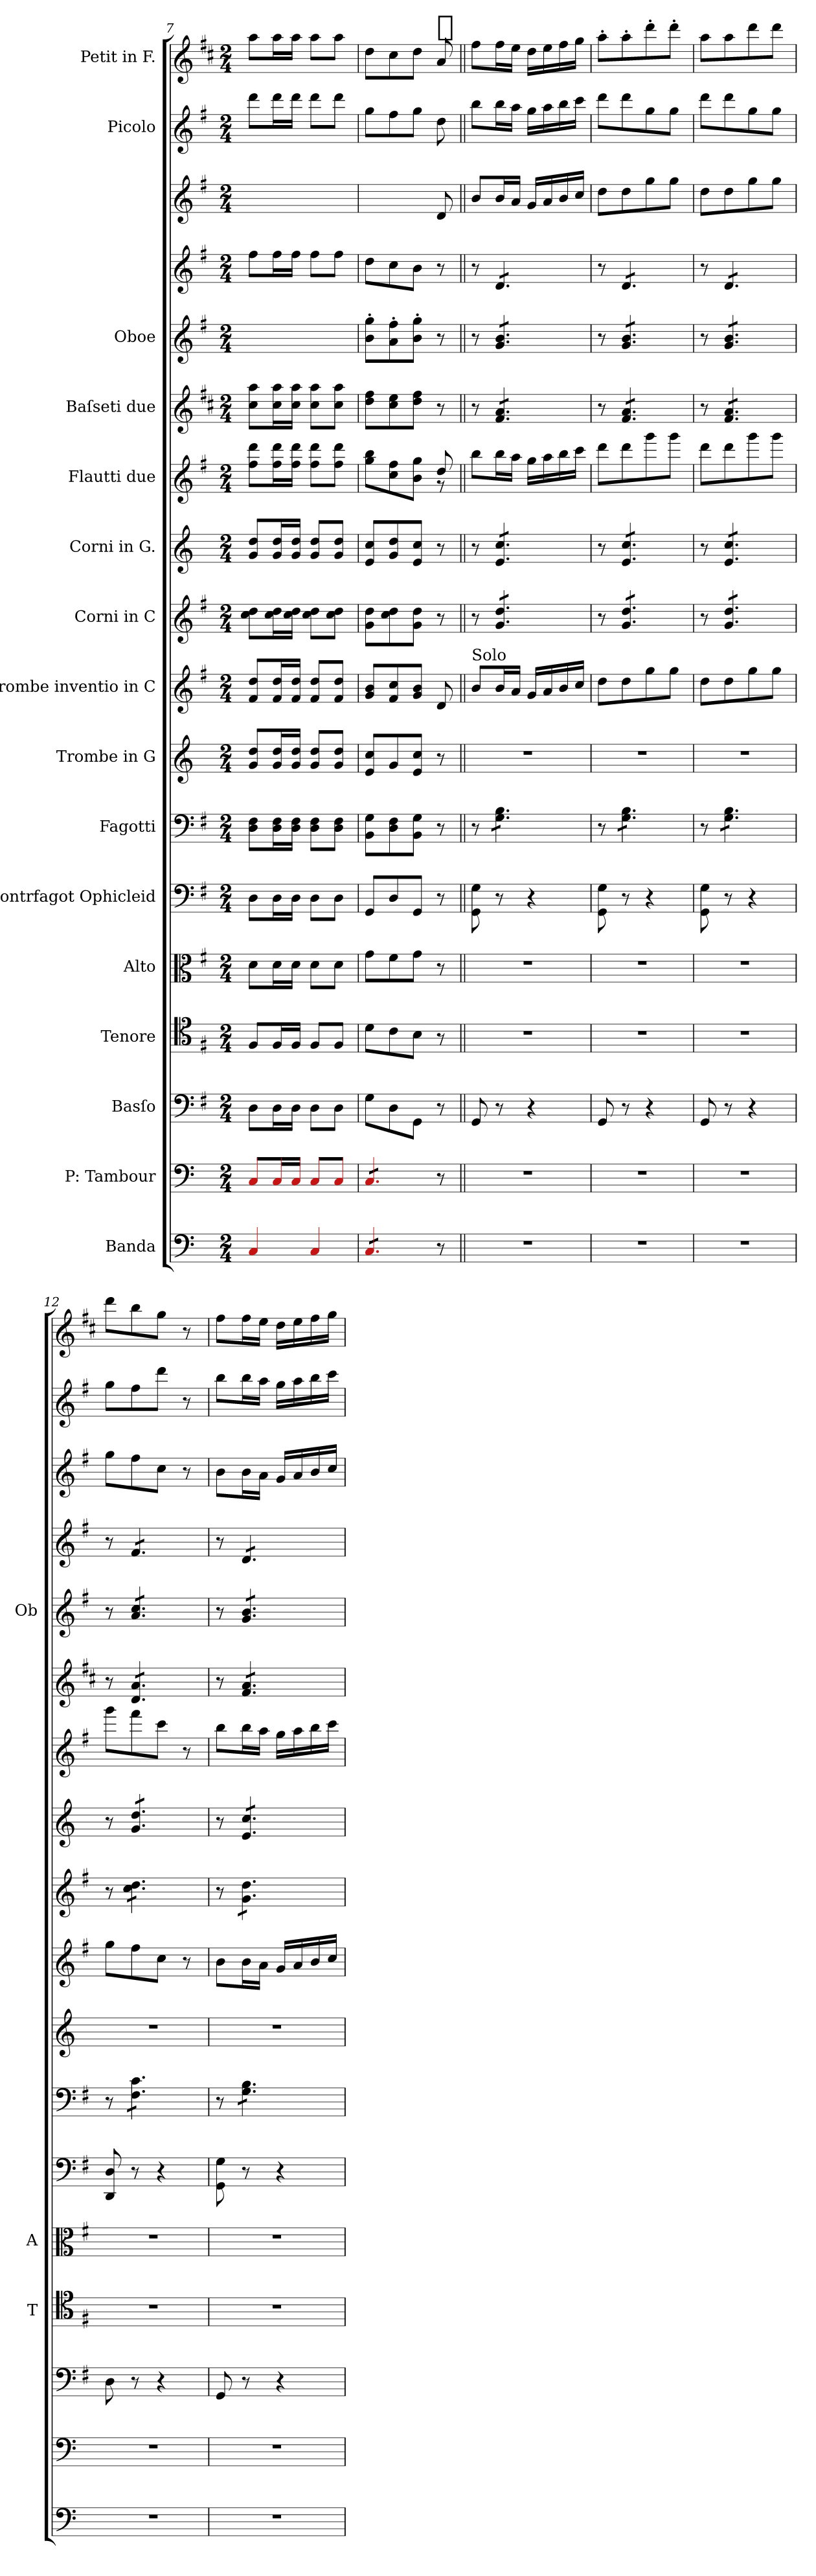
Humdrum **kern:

**kern	**kern	**kern	**kern	**kern	**kern	**kern	**kern	**kern	**kern	**kern	**kern	**kern	**kern	**kern	**kern	**kern	**kern
*part18	*part17	*part16	*part15	*part14	*part13	*part12	*part11	*part10	*part9	*part8	*part7	*part6	*part5	*part4	*part3	*part2	*part1
*staff18	*staff17	*staff16	*staff15	*staff14	*staff13	*staff12	*staff11	*staff10	*staff9	*staff8	*staff7	*staff6	*staff5	*staff4	*staff3	*staff2	*staff1
*I"Banda	*I"P: Tambour	*I"Basſo	*I"Tenore	*I"Alto	*I"Contrfagot Ophicleid	*I"Fagotti	*I"Trombe in G	*I"Trombe inventio in C	*I"Corni in C	*I"Corni in G.	*I"Flautti due	*I"Baſseti due	*I"Oboe	*	*	*I"Picolo	*I"Petit in F.
*	*	*	*I'T	*I'A	*	*	*	*	*	*	*	*	*I'Ob	*	*	*	*
*clefF4	*clefF4	*clefF4	*clefC4	*clefC3	*clefF4	*clefF4	*clefG2	*clefG2	*clefG2	*clefG2	*clefG2	*clefG2	*clefG2	*clefG2	*clefG2	*clefG2	*clefG2
*	*	*	*	*	*	*	*ITrd-4c-7	*	*	*ITrd3c5	*	*ITrd4c7	*	*	*	*	*ITrd-3c-5
*k[]	*k[]	*k[f#]	*k[f#]	*k[f#]	*k[f#]	*k[f#]	*k[f#]	*k[f#]	*k[f#]	*k[f#]	*k[f#]	*k[f#]	*k[f#]	*k[f#]	*k[f#]	*k[f#]	*k[f#]
*M2/4	*M2/4	*M2/4	*M2/4	*M2/4	*M2/4	*M2/4	*M2/4	*M2/4	*M2/4	*M2/4	*M2/4	*M2/4	*M2/4	*M2/4	*M2/4	*M2/4	*M2/4
=7	=7	=7	=7	=7	=7	=7	=7	=7	=7	=7	=7	=7	=7	=7	=7	=7	=7
4Ra/	8Ra/L	8D\L	8F#/L	8d\L	8D\L	8D\ 8F#\L	8dd/ 8aa/L	8f#/ 8dd/L	8cc\ 8dd\L	8d/ 8a/L	8ff#\ 8ddd\L	8f#\ 8dd\L	8ff#yy\ 8dddyy\L	8ff#\L	8ddd\Lyy	8ddd\L	8ddd\L
.	16Ra/L	16D\L	16F#/L	16d\L	16D\L	16D\ 16F#\L	16dd/ 16aa/L	16f#/ 16dd/L	16cc\ 16dd\L	16d/ 16a/L	16ff#\ 16ddd\L	16f#\ 16dd\L	16ff#yy\ 16dddyy\L	16ff#\L	16ddd\Lyy	16ddd\L	16ddd\L
.	16Ra/JJ	16D\JJ	16F#/JJ	16d\JJ	16D\JJ	16D\ 16F#\JJ	16dd/ 16aa/JJ	16f#/ 16dd/JJ	16cc\ 16dd\JJ	16d/ 16a/JJ	16ff#\ 16ddd\JJ	16f#\ 16dd\JJ	16ff#yy\ 16dddyy\JJ	16ff#\JJ	16ddd\JJyy	16ddd\JJ	16ddd\JJ
4Ra/	8Ra/L	8D\L	8F#/L	8d\L	8D\L	8D\ 8F#\L	8dd/ 8aa/L	8f#/ 8dd/L	8cc\ 8dd\L	8d/ 8a/L	8ff#\ 8ddd\L	8f#\ 8dd\L	8ff#yy\ 8dddyy\L	8ff#\L	8ddd\Lyy	8ddd\L	8ddd\L
.	8Ra/J	8D\J	8F#/J	8d\J	8D\J	8D\ 8F#\J	8dd/ 8aa/J	8f#/ 8dd/J	8cc\ 8dd\J	8d/ 8a/J	8ff#\ 8ddd\J	8f#\ 8dd\J	8ff#yy\ 8dddyy\J	8ff#\J	8ddd\Jyy	8ddd\J	8ddd\J
=8	=8	=8	=8	=8	=8	=8	=8	=8	=8	=8	=8	=8	=8	=8	=8	=8	=8
*	*	*	*	*	*	*	*	*	*	*	*^	*	*	*	*	*	*
*tremolo	*	*	*	*	*	*	*	*	*	*	*	*	*	*	*	*	*	*
*	*tremolo	*	*	*	*	*	*	*	*	*	*	*	*	*	*	*	*	*
8Ra/L	8Ra/L	8G\L	8d\L	8g\L	8GG/L	8BB\ 8G\L	8b/ 8gg/L	8g/ 8b/L	8g\ 8dd\L	8B/ 8g/L	8gg\ 8bb\L	4.ryy	8g\ 8b\L	8b'\ 8gg'\L	8dd\L	8gg\Lyy	8gg\L	8gg\L
8Ra/	8Ra/	8D\	8c\	8f#\	8D/	8D\ 8F#\	8dd/	8f#/ 8cc/	8cc\ 8dd\	8d/ 8a/	8cc\ 8ff#\	.	8f#\ 8a\	8a'\ 8ff#'\	8cc\	8ff#\yy	8ff#\	8ff#\
8Ra/J	8Ra/J	8GG\J	8B\J	8g\J	8GG/J	8BB\ 8G\J	8b/ 8gg/J	8g/ 8b/J	8g\ 8dd\J	8B/ 8g/J	8b\ 8gg\J	.	8g\ 8b\J	8b'\ 8gg'\J	8b\J	8gg\Jyy	8gg\J	8gg\J
*	*Xtremolo	*	*	*	*	*	*	*	*	*	*	*	*	*	*	*	*	*
*Xtremolo	*	*	*	*	*	*	*	*	*	*	*	*	*	*	*	*	*	*
!	!	!	!	!	!	!	!	!	!	!	!	!	!	!	!	!	!	!LO:TX:a:t=[segno]
8r	8r	8r	8r	8r	8r	8r	8r	8d/	8r	8r	8dd/	8r	8r	8r	8r	8d/	8dd\	8dd/
=9||	=9||	=9||	=9||	=9||	=9||	=9||	=9||	=9||	=9||	=9||	=9||	=9||	=9||	=9||	=9||	=9||	=9||	=9||
!	!	!	!	!	!	!	!	!LO:TX:a:t=Solo	!	!	!	!	!	!	!	!	!	!
*	*	*	*	*	*	*	*	*	*	*	*v	*v	*	*	*	*	*	*
2r	2r	8GG/	2r	2r	8GG\ 8G\	8r	2r	8b/L	8r	8r	8bb\L	8r	8r	8r	8b/L	8bb\L	8bb\L
*	*	*	*	*	*	*tremolo	*	*	*	*	*	*	*	*	*	*	*
*	*	*	*	*	*	*	*	*	*tremolo	*	*	*	*	*	*	*	*
*	*	*	*	*	*	*	*	*	*	*tremolo	*	*	*	*	*	*	*
*	*	*	*	*	*	*	*	*	*	*	*	*tremolo	*	*	*	*	*
*	*	*	*	*	*	*	*	*	*	*	*	*	*tremolo	*	*	*	*
*	*	*	*	*	*	*	*	*	*	*	*	*	*	*tremolo	*	*	*
.	.	8r	.	.	8r	8G\ 8B\L	.	16b/L	8g/ 8dd/L	8B/ 8g/L	16bb\L	8B/ 8d/L	8g/ 8b/L	8d/L	16b/L	16bb\L	16bb\L
.	.	.	.	.	.	.	.	16a/JJ	.	.	16aa\JJ	.	.	.	16a/JJ	16aa\JJ	16aa\JJ
.	.	4r	.	.	4r	8G\ 8B\	.	16g/LL	8g/ 8dd/	8B/ 8g/	16gg\LL	8B/ 8d/	8g/ 8b/	8d/	16g/LL	16gg\LL	16gg\LL
.	.	.	.	.	.	.	.	16a/	.	.	16aa\	.	.	.	16a/	16aa\	16aa\
.	.	.	.	.	.	8G\ 8B\J	.	16b/	8g/ 8dd/J	8B/ 8g/J	16bb\	8B/ 8d/J	8g/ 8b/J	8d/J	16b/	16bb\	16bb\
.	.	.	.	.	.	.	.	16cc/JJ	.	.	16ccc\JJ	.	.	.	16cc/JJ	16ccc\JJ	16ccc\JJ
=10	=10	=10	=10	=10	=10	=10	=10	=10	=10	=10	=10	=10	=10	=10	=10	=10	=10
2r	2r	8GG/	2r	2r	8GG\ 8G\	8r	2r	8dd\L	8r	8r	8ddd\L	8r	8r	8r	8dd\L	8ddd\L	8ddd'\L
.	.	8r	.	.	8r	8G\ 8B\L	.	8dd\	8g/ 8dd/L	8B/ 8g/L	8ddd\	8B/ 8d/L	8g/ 8b/L	8d/L	8dd\	8ddd\	8ddd'\
.	.	4r	.	.	4r	8G\ 8B\	.	8gg\	8g/ 8dd/	8B/ 8g/	8ggg\	8B/ 8d/	8g/ 8b/	8d/	8gg\	8gg\	8ggg'\
.	.	.	.	.	.	8G\ 8B\J	.	8gg\J	8g/ 8dd/J	8B/ 8g/J	8ggg\J	8B/ 8d/J	8g/ 8b/J	8d/J	8gg\J	8gg\J	8ggg'\J
=11	=11	=11	=11	=11	=11	=11	=11	=11	=11	=11	=11	=11	=11	=11	=11	=11	=11
2r	2r	8GG/	2r	2r	8GG\ 8G\	8r	2r	8dd\L	8r	8r	8ddd\L	8r	8r	8r	8dd\L	8ddd\L	8ddd\L
.	.	8r	.	.	8r	8G\ 8B\L	.	8dd\	8g/ 8dd/L	8B/ 8g/L	8ddd\	8B/ 8d/L	8g/ 8b/L	8d/L	8dd\	8ddd\	8ddd\
.	.	4r	.	.	4r	8G\ 8B\	.	8gg\	8g/ 8dd/	8B/ 8g/	8ggg\	8B/ 8d/	8g/ 8b/	8d/	8gg\	8gg\	8ggg\
.	.	.	.	.	.	8G\ 8B\J	.	8gg\J	8g/ 8dd/J	8B/ 8g/J	8ggg\J	8B/ 8d/J	8g/ 8b/J	8d/J	8gg\J	8gg\J	8ggg\J
=12	=12	=12	=12	=12	=12	=12	=12	=12	=12	=12	=12	=12	=12	=12	=12	=12	=12
2r	2r	8D\	2r	2r	8DD/ 8D/	8r	2r	8gg\L	8r	8r	8ggg\L	8r	8r	8r	8gg\L	8gg\L	8ggg\L
.	.	8r	.	.	8r	8F#\ 8c\L	.	8ff#\	8cc\ 8dd\L	8d/ 8a/L	8fff#\	8G/ 8d/L	8a/ 8cc/L	8f#/L	8ff#\	8ff#\	8eee\
.	.	4r	.	.	4r	8F#\ 8c\	.	8cc\J	8cc\ 8dd\	8d/ 8a/	8ccc\J	8G/ 8d/	8a/ 8cc/	8f#/	8cc\J	8ddd\J	8ccc\J
.	.	.	.	.	.	8F#\ 8c\J	.	8r	8cc\ 8dd\J	8d/ 8a/J	8r	8G/ 8d/J	8a/ 8cc/J	8f#/J	8r	8r	8r
=13	=13	=13	=13	=13	=13	=13	=13	=13	=13	=13	=13	=13	=13	=13	=13	=13	=13
2r	2r	8GG/	2r	2r	8GG\ 8G\	8r	2r	8b\L	8r	8r	8bb\L	8r	8r	8r	8b\L	8bb\L	8bb\L
.	.	8r	.	.	8r	8G\ 8B\L	.	16b\L	8g\ 8dd\L	8B/ 8g/L	16bb\L	8B/ 8d/L	8g/ 8b/L	8d/L	16b\L	16bb\L	16bb\L
.	.	.	.	.	.	.	.	16a\JJ	.	.	16aa\JJ	.	.	.	16a\JJ	16aa\JJ	16aa\JJ
.	.	4r	.	.	4r	8G\ 8B\	.	16g/LL	8g\ 8dd\	8B/ 8g/	16gg\LL	8B/ 8d/	8g/ 8b/	8d/	16g/LL	16gg\LL	16gg\LL
.	.	.	.	.	.	.	.	16a/	.	.	16aa\	.	.	.	16a/	16aa\	16aa\
.	.	.	.	.	.	8G\ 8B\J	.	16b/	8g\ 8dd\J	8B/ 8g/J	16bb\	8B/ 8d/J	8g/ 8b/J	8d/J	16b/	16bb\	16bb\
*	*	*	*	*	*	*	*	*	*	*	*	*	*	*Xtremolo	*	*	*
*	*	*	*	*	*	*	*	*	*	*	*	*	*Xtremolo	*	*	*	*
*	*	*	*	*	*	*	*	*	*	*	*	*Xtremolo	*	*	*	*	*
*	*	*	*	*	*	*	*	*	*	*Xtremolo	*	*	*	*	*	*	*
*	*	*	*	*	*	*	*	*	*Xtremolo	*	*	*	*	*	*	*	*
*	*	*	*	*	*	*Xtremolo	*	*	*	*	*	*	*	*	*	*	*
.	.	.	.	.	.	.	.	16cc/JJ	.	.	16ccc\JJ	.	.	.	16cc/JJ	16ccc\JJ	16ccc\JJ
=	=	=	=	=	=	=	=	=	=	=	=	=	=	=	=	=	=
*-	*-	*-	*-	*-	*-	*-	*-	*-	*-	*-	*-	*-	*-	*-	*-	*-	*-
